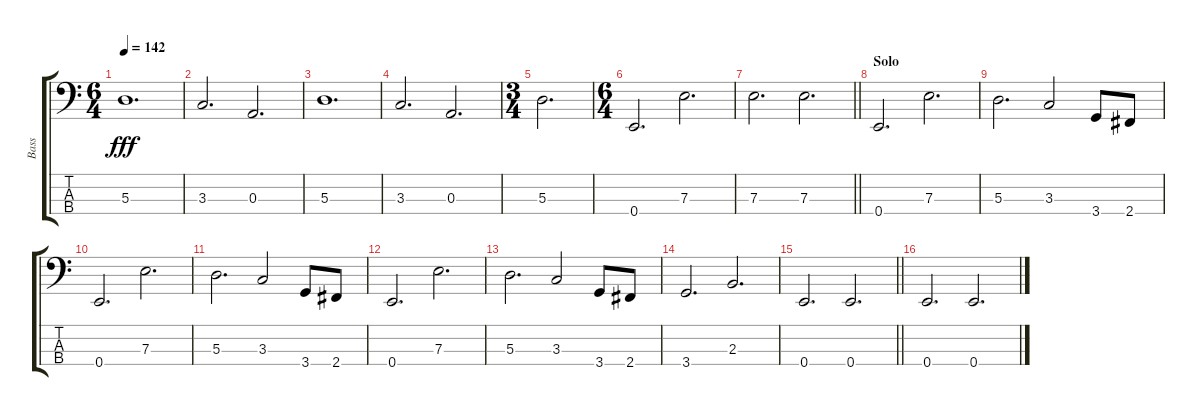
\track ("Bass" "Bass") {instrument electricbassfinger}
\staff {score tabs}
\tuning (G2 D2 A1 E1) {hide}
\ts (6 4)
\tempo 142
\clef f4
\ks c
5.3.1{d dy fff} |
3.3.2{d} 0.3.2{d} |
5.3.1{d} |
3.3.2{d} 0.3.2{d} |
\ts (3 4)
5.3.2{d} |
\ts (6 4)
0.4.2{d} 7.3.2{d} |
\barLineRight lightlight
7.3.2{d} 7.3.2{d} |
\section ("" "Solo")
0.4.2{d} 7.3.2{d} |
5.3.2{d} 3.3.2 3.4.8 2.4.8 |
0.4.2{d} 7.3.2{d} |
5.3.2{d} 3.3.2 3.4.8 2.4.8 |
0.4.2{d} 7.3.2{d} |
5.3.2{d} 3.3.2 3.4.8 2.4.8 |
3.4.2{d} 2.3.2{d} |
\barLineRight lightlight
0.4.2{d} 0.4.2{d} |
0.4.2{d} 0.4.2{d}
